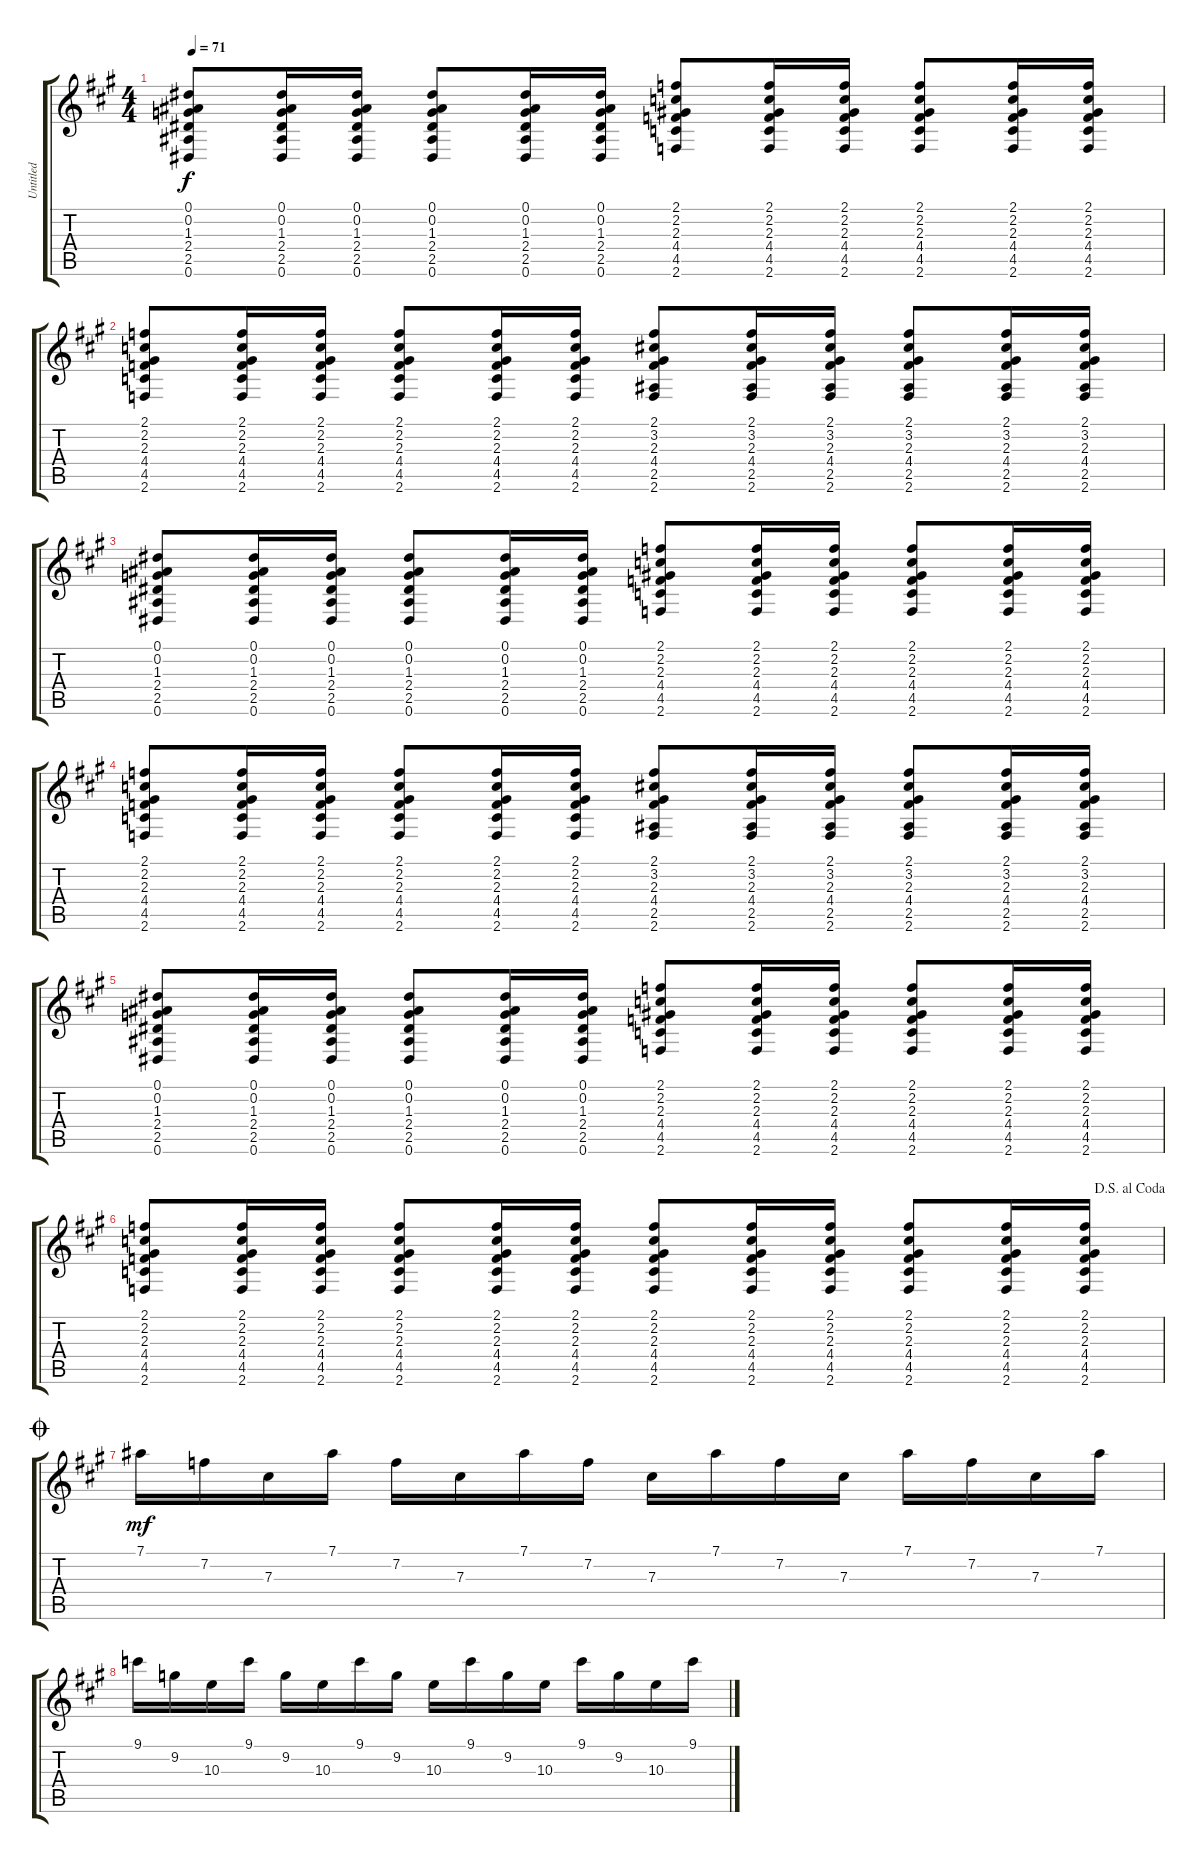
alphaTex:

\track ("Untitled" "Untitled") {instrument acousticguitarnylon}
\staff {score tabs}
\tuning (Eb4 Bb3 Gb3 Db3 Ab2 Eb2) {hide}
\ts (4 4)
\tempo 71
\clef g2
\ks a
(0.1 0.2 1.3 2.4 2.5 0.6).8{dy f} (0.1 0.2 1.3 2.4 2.5 0.6).16 (0.1 0.2 1.3 2.4 2.5 0.6).16 (0.1 0.2 1.3 2.4 2.5 0.6).8 (0.1 0.2 1.3 2.4 2.5 0.6).16 (0.1 0.2 1.3 2.4 2.5 0.6).16 (2.1 2.2 2.3 4.4 4.5 2.6).8 (2.1 2.2 2.3 4.4 4.5 2.6).16 (2.1 2.2 2.3 4.4 4.5 2.6).16 (2.1 2.2 2.3 4.4 4.5 2.6).8 (2.1 2.2 2.3 4.4 4.5 2.6).16 (2.1 2.2 2.3 4.4 4.5 2.6).16 |
(2.1 2.2 2.3 4.4 4.5 2.6).8 (2.1 2.2 2.3 4.4 4.5 2.6).16 (2.1 2.2 2.3 4.4 4.5 2.6).16 (2.1 2.2 2.3 4.4 4.5 2.6).8 (2.1 2.2 2.3 4.4 4.5 2.6).16 (2.1 2.2 2.3 4.4 4.5 2.6).16 (2.1 3.2 2.3 4.4 2.5 2.6).8 (2.1 3.2 2.3 4.4 2.5 2.6).16 (2.1 3.2 2.3 4.4 2.5 2.6).16 (2.1 3.2 2.3 4.4 2.5 2.6).8 (2.1 3.2 2.3 4.4 2.5 2.6).16 (2.1 3.2 2.3 4.4 2.5 2.6).16 |
(0.1 0.2 1.3 2.4 2.5 0.6).8 (0.1 0.2 1.3 2.4 2.5 0.6).16 (0.1 0.2 1.3 2.4 2.5 0.6).16 (0.1 0.2 1.3 2.4 2.5 0.6).8 (0.1 0.2 1.3 2.4 2.5 0.6).16 (0.1 0.2 1.3 2.4 2.5 0.6).16 (2.1 2.2 2.3 4.4 4.5 2.6).8 (2.1 2.2 2.3 4.4 4.5 2.6).16 (2.1 2.2 2.3 4.4 4.5 2.6).16 (2.1 2.2 2.3 4.4 4.5 2.6).8 (2.1 2.2 2.3 4.4 4.5 2.6).16 (2.1 2.2 2.3 4.4 4.5 2.6).16 |
(2.1 2.2 2.3 4.4 4.5 2.6).8 (2.1 2.2 2.3 4.4 4.5 2.6).16 (2.1 2.2 2.3 4.4 4.5 2.6).16 (2.1 2.2 2.3 4.4 4.5 2.6).8 (2.1 2.2 2.3 4.4 4.5 2.6).16 (2.1 2.2 2.3 4.4 4.5 2.6).16 (2.1 3.2 2.3 4.4 2.5 2.6).8 (2.1 3.2 2.3 4.4 2.5 2.6).16 (2.1 3.2 2.3 4.4 2.5 2.6).16 (2.1 3.2 2.3 4.4 2.5 2.6).8 (2.1 3.2 2.3 4.4 2.5 2.6).16 (2.1 3.2 2.3 4.4 2.5 2.6).16 |
(0.1 0.2 1.3 2.4 2.5 0.6).8 (0.1 0.2 1.3 2.4 2.5 0.6).16 (0.1 0.2 1.3 2.4 2.5 0.6).16 (0.1 0.2 1.3 2.4 2.5 0.6).8 (0.1 0.2 1.3 2.4 2.5 0.6).16 (0.1 0.2 1.3 2.4 2.5 0.6).16 (2.1 2.2 2.3 4.4 4.5 2.6).8 (2.1 2.2 2.3 4.4 4.5 2.6).16 (2.1 2.2 2.3 4.4 4.5 2.6).16 (2.1 2.2 2.3 4.4 4.5 2.6).8 (2.1 2.2 2.3 4.4 4.5 2.6).16 (2.1 2.2 2.3 4.4 4.5 2.6).16 |
\jump dalsegnoalcoda
(2.1 2.2 2.3 4.4 4.5 2.6).8 (2.1 2.2 2.3 4.4 4.5 2.6).16 (2.1 2.2 2.3 4.4 4.5 2.6).16 (2.1 2.2 2.3 4.4 4.5 2.6).8 (2.1 2.2 2.3 4.4 4.5 2.6).16 (2.1 2.2 2.3 4.4 4.5 2.6).16 (2.1 2.2 2.3 4.4 4.5 2.6).8 (2.1 2.2 2.3 4.4 4.5 2.6).16 (2.1 2.2 2.3 4.4 4.5 2.6).16 (2.1 2.2 2.3 4.4 4.5 2.6).8 (2.1 2.2 2.3 4.4 4.5 2.6).16 (2.1 2.2 2.3 4.4 4.5 2.6).16 |
\jump coda
7.1.16{dy mf} 7.2.16 7.3.16 7.1.16 7.2.16 7.3.16 7.1.16 7.2.16 7.3.16 7.1.16 7.2.16 7.3.16 7.1.16 7.2.16 7.3.16 7.1.16 |
9.1.16 9.2.16 10.3.16 9.1.16 9.2.16 10.3.16 9.1.16 9.2.16 10.3.16 9.1.16 9.2.16 10.3.16 9.1.16 9.2.16 10.3.16 9.1.16
